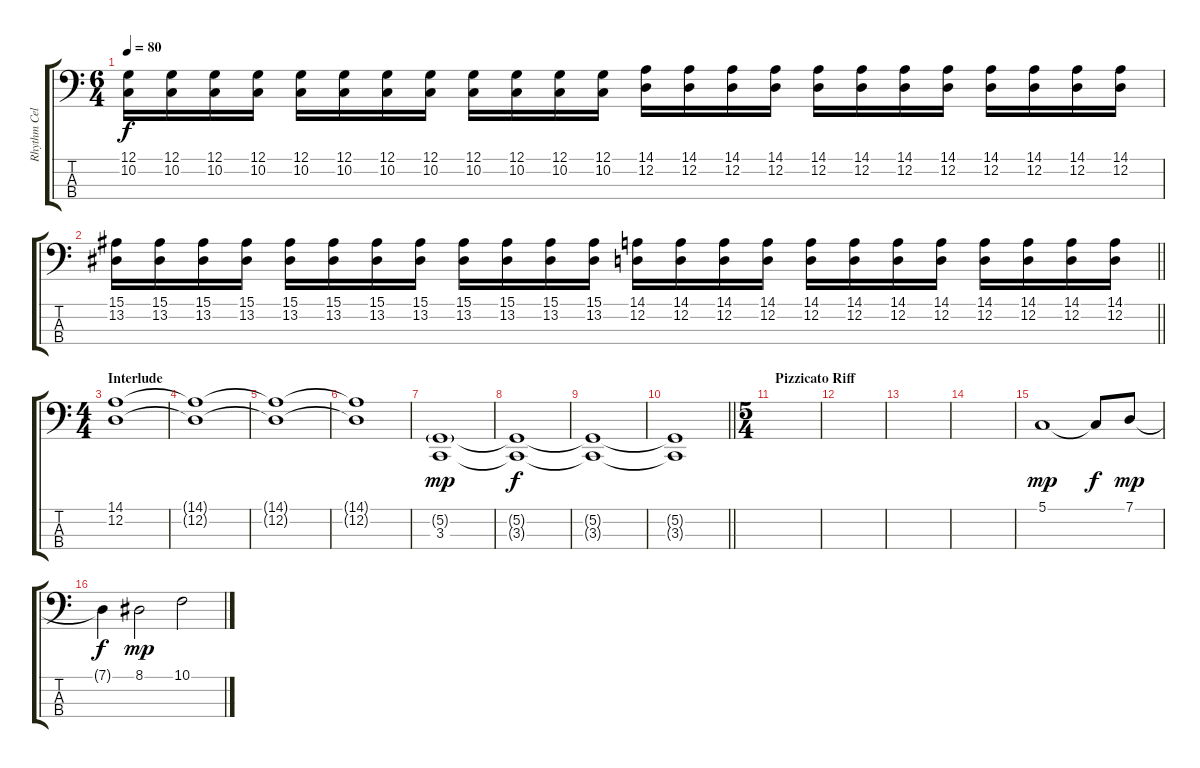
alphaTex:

\track ("Rhythm Cello" "Rhythm Cel") {instrument cello}
\staff {score tabs}
\tuning (G2 D2 A1 D1) {hide}
\ts (6 4)
\tempo 80
\clef f4
\ks c
(12.1 10.2).16{dy f} (12.1 10.2).16 (12.1 10.2).16 (12.1 10.2).16 (12.1 10.2).16 (12.1 10.2).16 (12.1 10.2).16 (12.1 10.2).16 (12.1 10.2).16 (12.1 10.2).16 (12.1 10.2).16 (12.1 10.2).16 (14.1 12.2).16 (14.1 12.2).16 (14.1 12.2).16 (14.1 12.2).16 (14.1 12.2).16 (14.1 12.2).16 (14.1 12.2).16 (14.1 12.2).16 (14.1 12.2).16 (14.1 12.2).16 (14.1 12.2).16 (14.1 12.2).16 |
\barLineRight lightlight
(15.1 13.2).16 (15.1 13.2).16 (15.1 13.2).16 (15.1 13.2).16 (15.1 13.2).16 (15.1 13.2).16 (15.1 13.2).16 (15.1 13.2).16 (15.1 13.2).16 (15.1 13.2).16 (15.1 13.2).16 (15.1 13.2).16 (14.1 12.2).16 (14.1 12.2).16 (14.1 12.2).16 (14.1 12.2).16 (14.1 12.2).16 (14.1 12.2).16 (14.1 12.2).16 (14.1 12.2).16 (14.1 12.2).16 (14.1 12.2).16 (14.1 12.2).16 (14.1 12.2).16 |
\ts (4 4)
\section ("" "Interlude")
(14.1 12.2).1 |
(14.1{t} 12.2{t}).1 |
(14.1{t} 12.2{t}).1 |
(14.1{t} 12.2{t}).1{volume 0} |
(5.2{g} 3.3).1{dy mp volume 12} |
(5.2{t} 3.3{t}).1{dy f} |
(5.2{t} 3.3{t}).1 |
\barLineRight lightlight
(5.2{t} 3.3{t}).1 |
\ts (5 4)
\section ("" "Pizzicato Riff")
|
|
|
|
5.1.1{dy mp} 5.1{t}.8{dy f} 7.1.8{dy mp} |
7.1{t}.4{dy f} 8.1.2{dy mp} 10.1.2
